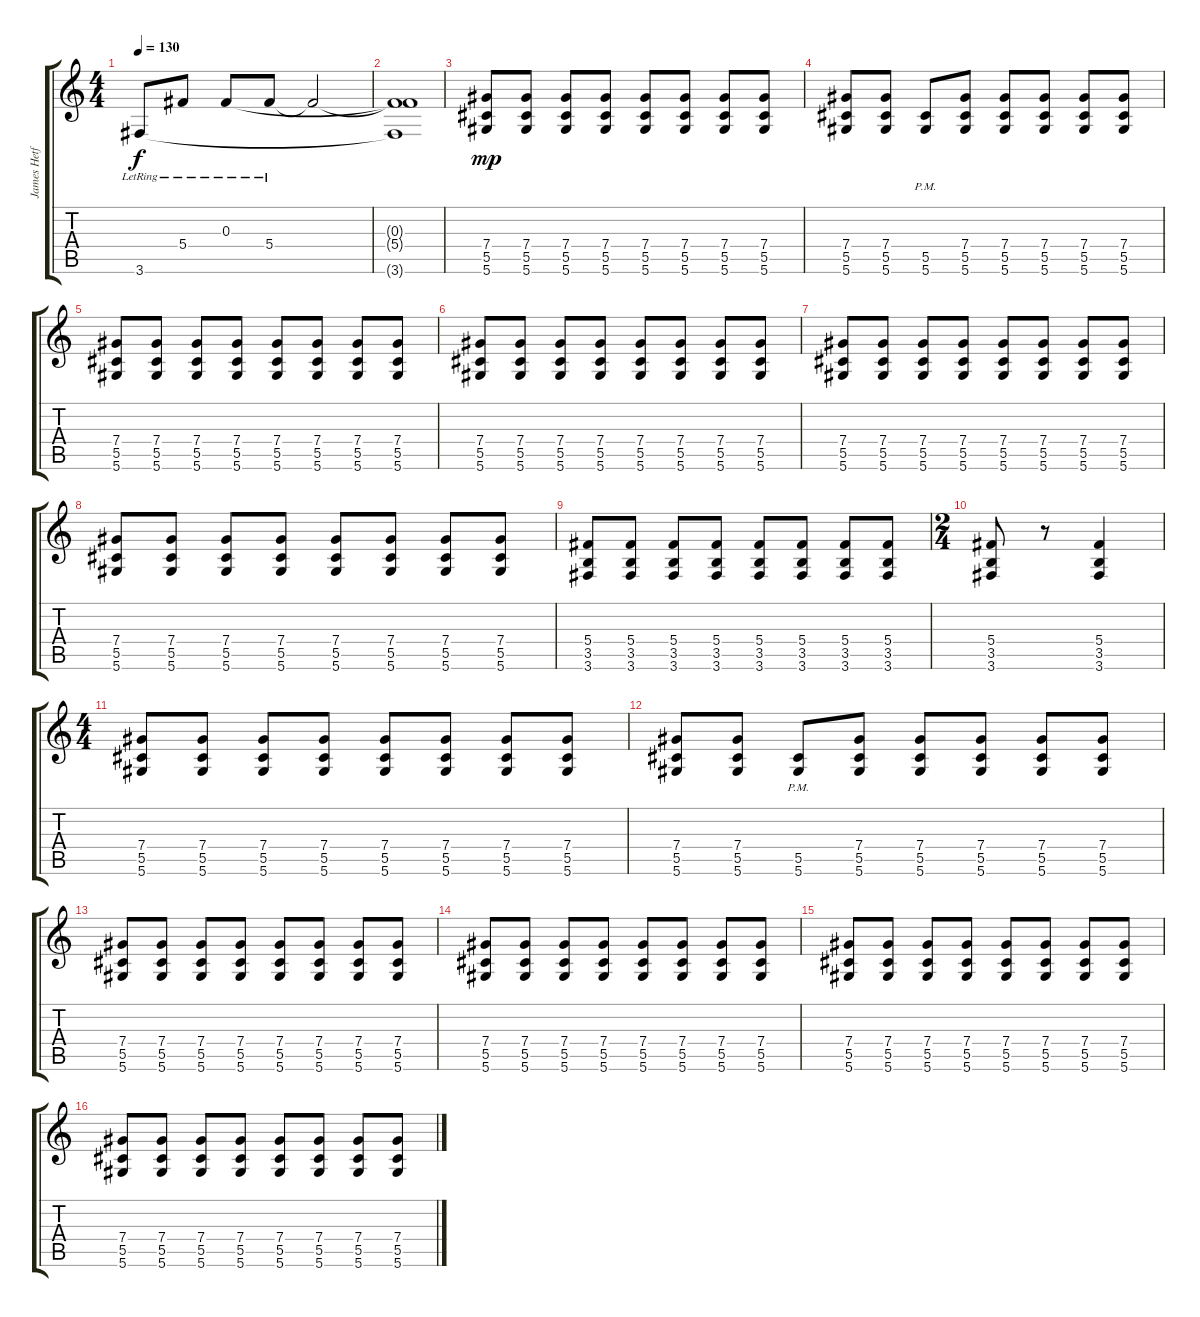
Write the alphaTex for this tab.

\track ("James Hetfield" "James Hetf") {instrument distortionguitar}
\staff {score tabs}
\tuning (Eb4 Bb3 Gb3 Db3 Ab2 Eb2) {hide}
\ts (4 4)
\tempo 130
\clef g2
\ks c
3.6{lr}.8{dy f} 5.4{lr}.8 0.3{lr}.8 5.4{lr}.8 5.4{t}.2 |
(0.3{t} 5.4{t} 3.6{t}).1 |
(7.4 5.5 5.6).8{dy mp instrument distortionguitar} (7.4 5.5 5.6).8 (7.4 5.5 5.6).8 (7.4 5.5 5.6).8 (7.4 5.5 5.6).8 (7.4 5.5 5.6).8 (7.4 5.5 5.6).8 (7.4 5.5 5.6).8 |
(7.4 5.5 5.6).8 (7.4 5.5 5.6).8 (5.5{pm} 5.6{pm}).8 (7.4 5.5 5.6).8 (7.4 5.5 5.6).8 (7.4 5.5 5.6).8 (7.4 5.5 5.6).8 (7.4 5.5 5.6).8 |
(7.4 5.5 5.6).8 (7.4 5.5 5.6).8 (7.4 5.5 5.6).8 (7.4 5.5 5.6).8 (7.4 5.5 5.6).8 (7.4 5.5 5.6).8 (7.4 5.5 5.6).8 (7.4 5.5 5.6).8 |
(7.4 5.5 5.6).8 (7.4 5.5 5.6).8 (7.4 5.5 5.6).8 (7.4 5.5 5.6).8 (7.4 5.5 5.6).8 (7.4 5.5 5.6).8 (7.4 5.5 5.6).8 (7.4 5.5 5.6).8 |
(7.4 5.5 5.6).8 (7.4 5.5 5.6).8 (7.4 5.5 5.6).8 (7.4 5.5 5.6).8 (7.4 5.5 5.6).8 (7.4 5.5 5.6).8 (7.4 5.5 5.6).8 (7.4 5.5 5.6).8 |
(7.4 5.5 5.6).8 (7.4 5.5 5.6).8 (7.4 5.5 5.6).8 (7.4 5.5 5.6).8 (7.4 5.5 5.6).8 (7.4 5.5 5.6).8 (7.4 5.5 5.6).8 (7.4 5.5 5.6).8 |
(5.4 3.5 3.6).8 (5.4 3.5 3.6).8 (5.4 3.5 3.6).8 (5.4 3.5 3.6).8 (5.4 3.5 3.6).8 (5.4 3.5 3.6).8 (5.4 3.5 3.6).8 (5.4 3.5 3.6).8 |
\ts (2 4)
(5.4 3.5 3.6).8 r.8 (5.4 3.5 3.6).4 |
\ts (4 4)
(7.4 5.5 5.6).8 (7.4 5.5 5.6).8 (7.4 5.5 5.6).8 (7.4 5.5 5.6).8 (7.4 5.5 5.6).8 (7.4 5.5 5.6).8 (7.4 5.5 5.6).8 (7.4 5.5 5.6).8 |
(7.4 5.5 5.6).8 (7.4 5.5 5.6).8 (5.5{pm} 5.6{pm}).8 (7.4 5.5 5.6).8 (7.4 5.5 5.6).8 (7.4 5.5 5.6).8 (7.4 5.5 5.6).8 (7.4 5.5 5.6).8 |
(7.4 5.5 5.6).8 (7.4 5.5 5.6).8 (7.4 5.5 5.6).8 (7.4 5.5 5.6).8 (7.4 5.5 5.6).8 (7.4 5.5 5.6).8 (7.4 5.5 5.6).8 (7.4 5.5 5.6).8 |
(7.4 5.5 5.6).8 (7.4 5.5 5.6).8 (7.4 5.5 5.6).8 (7.4 5.5 5.6).8 (7.4 5.5 5.6).8 (7.4 5.5 5.6).8 (7.4 5.5 5.6).8 (7.4 5.5 5.6).8 |
(7.4 5.5 5.6).8 (7.4 5.5 5.6).8 (7.4 5.5 5.6).8 (7.4 5.5 5.6).8 (7.4 5.5 5.6).8 (7.4 5.5 5.6).8 (7.4 5.5 5.6).8 (7.4 5.5 5.6).8 |
(7.4 5.5 5.6).8 (7.4 5.5 5.6).8 (7.4 5.5 5.6).8 (7.4 5.5 5.6).8 (7.4 5.5 5.6).8 (7.4 5.5 5.6).8 (7.4 5.5 5.6).8 (7.4 5.5 5.6).8
